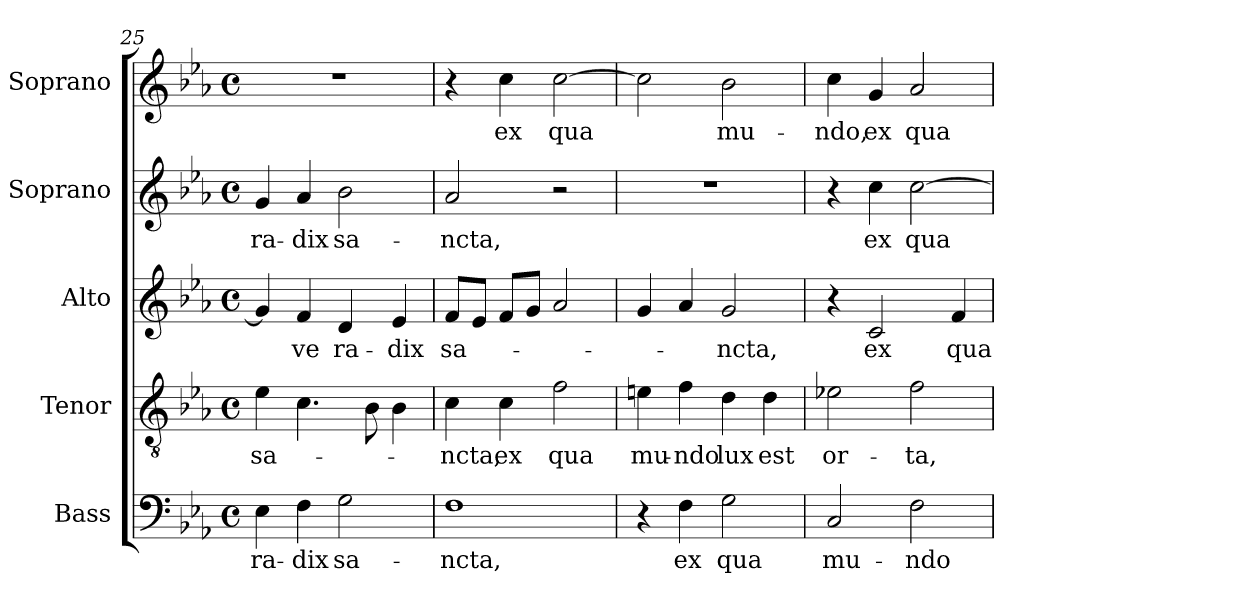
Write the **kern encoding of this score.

**kern	**text	**kern	**text	**kern	**text	**kern	**text	**kern	**text
*part5	*part5	*part4	*part4	*part3	*part3	*part2	*part2	*part1	*part1
*staff5	*staff5	*staff4	*staff4	*staff3	*staff3	*staff2	*staff2	*staff1	*staff1
*I"Bass	*	*I"Tenor	*	*I"Alto	*	*I"Soprano	*	*I"Soprano	*
*I'B.	*	*I'T.	*	*I'A.	*	*I'S.	*	*I'S.	*
!!LO:LB:g=z
*clefF4	*	*clefGv2	*	*clefG2	*	*clefG2	*	*clefG2	*
*	*	*ITrd7c12	*	*	*	*	*	*	*
*k[b-e-a-]	*	*k[b-e-a-]	*	*k[b-e-a-]	*	*k[b-e-a-]	*	*k[b-e-a-]	*
*E-:	*	*E-:	*	*E-:	*	*E-:	*	*E-:	*
*M4/4	*	*M4/4	*	*M4/4	*	*M4/4	*	*M4/4	*
*met(c)	*	*met(c)	*	*met(c)	*	*met(c)	*	*met(c)	*
=25	=25	=25	=25	=25	=25	=25	=25	=25	=25
!	!LO:LY:b:color=#000000	!	!	!	!	!	!	!	!
!	!	!	!LO:LY:b:color=#000000	!	!	!	!	!	!
!	!	!	!	!	!	!	!LO:LY:b:color=#000000	!	!
4E-i\	ra-	4E-i\	sa-	4gi/]	.	4gi/	ra-	1r	.
!	!LO:LY:b:color=#000000	!	!	!	!	!	!	!	!
!	!	!	!	!	!LO:LY:b:color=#000000	!	!	!	!
!	!	!	!	!	!	!	!LO:LY:b:color=#000000	!	!
4Fi\	-dix	4.Ci\	.	4fi/	-ve	4a-i/	-dix	.	.
!	!LO:LY:b:color=#000000	!	!	!	!	!	!	!	!
!	!	!	!	!	!LO:LY:b:color=#000000	!	!	!	!
!	!	!	!	!	!	!	!LO:LY:b:color=#000000	!	!
2Gi\	sa-	.	.	4di/	ra-	2b-i\	sa-	.	.
.	.	8BB-i\	.	.	.	.	.	.	.
!	!	!	!	!	!LO:LY:b:color=#000000	!	!	!	!
.	.	4BB-i\	.	4e-i/	-dix	.	.	.	.
=26	=26	=26	=26	=26	=26	=26	=26	=26	=26
!	!LO:LY:b:color=#000000	!	!	!	!	!	!	!	!
!	!	!	!LO:LY:b:color=#000000	!	!	!	!	!	!
!	!	!	!	!	!LO:LY:b:color=#000000	!	!	!	!
!	!	!	!	!	!	!	!LO:LY:b:color=#000000	!	!
1Fi	-ncta,	4Ci\	-ncta,	8fi/L	sa-	2a-i/	-ncta,	4r	.
.	.	.	.	8e-i/J	.	.	.	.	.
!	!	!	!LO:LY:b:color=#000000	!	!	!	!	!	!
!	!	!	!	!	!	!	!	!	!LO:LY:b:color=#000000
.	.	4Ci\	ex	8fi/L	.	.	.	4cci\	ex
.	.	.	.	8gi/J	.	.	.	.	.
!	!	!	!LO:LY:b:color=#000000	!	!	!	!	!	!
!	!	!	!	!	!	!	!	!	!LO:LY:b:color=#000000
.	.	2Fi\	qua	2a-i/	.	2r	.	[2cci\	qua
=27	=27	=27	=27	=27	=27	=27	=27	=27	=27
!	!	!	!LO:LY:b:color=#000000	!	!	!	!	!	!
4r	.	4Eni\	mu-	4gi/	.	1r	.	2cci\]	.
!	!LO:LY:b:color=#000000	!	!	!	!	!	!	!	!
!	!	!	!LO:LY:b:color=#000000	!	!	!	!	!	!
4Fi\	ex	4Fi\	-ndo	4a-i/	.	.	.	.	.
!	!LO:LY:b:color=#000000	!	!	!	!	!	!	!	!
!	!	!	!LO:LY:b:color=#000000	!	!	!	!	!	!
!	!	!	!	!	!LO:LY:b:color=#000000	!	!	!	!
!	!	!	!	!	!	!	!	!	!LO:LY:b:color=#000000
2Gi\	qua	4Di\	lux	2gi/	-ncta,	.	.	2b-i\	mu-
!	!	!	!LO:LY:b:color=#000000	!	!	!	!	!	!
.	.	4Di\	est	.	.	.	.	.	.
=28	=28	=28	=28	=28	=28	=28	=28	=28	=28
!	!LO:LY:b:color=#000000	!	!	!	!	!	!	!	!
!	!	!	!LO:LY:b:color=#000000	!	!	!	!	!	!
!	!	!	!	!	!	!	!	!	!LO:LY:b:color=#000000
2Ci/	mu-	2E-Xi\	or-	4r	.	4r	.	4cci\	-ndo,
!	!	!	!	!	!LO:LY:b:color=#000000	!	!	!	!
!	!	!	!	!	!	!	!LO:LY:b:color=#000000	!	!
!	!	!	!	!	!	!	!	!	!LO:LY:b:color=#000000
.	.	.	.	2ci/	ex	4cci\	ex	4gi/	ex
!	!LO:LY:b:color=#000000	!	!	!	!	!	!	!	!
!	!	!	!LO:LY:b:color=#000000	!	!	!	!	!	!
!	!	!	!	!	!	!	!LO:LY:b:color=#000000	!	!
!	!	!	!	!	!	!	!	!	!LO:LY:b:color=#000000
2Fi\	-ndo	2Fi\	-ta,	.	.	[2cci\	qua	2a-i/	qua
!	!	!	!	!	!LO:LY:b:color=#000000	!	!	!	!
.	.	.	.	4fi/	qua	.	.	.	.
=	=	=	=	=	=	=	=	=	=
*-	*-	*-	*-	*-	*-	*-	*-	*-	*-
